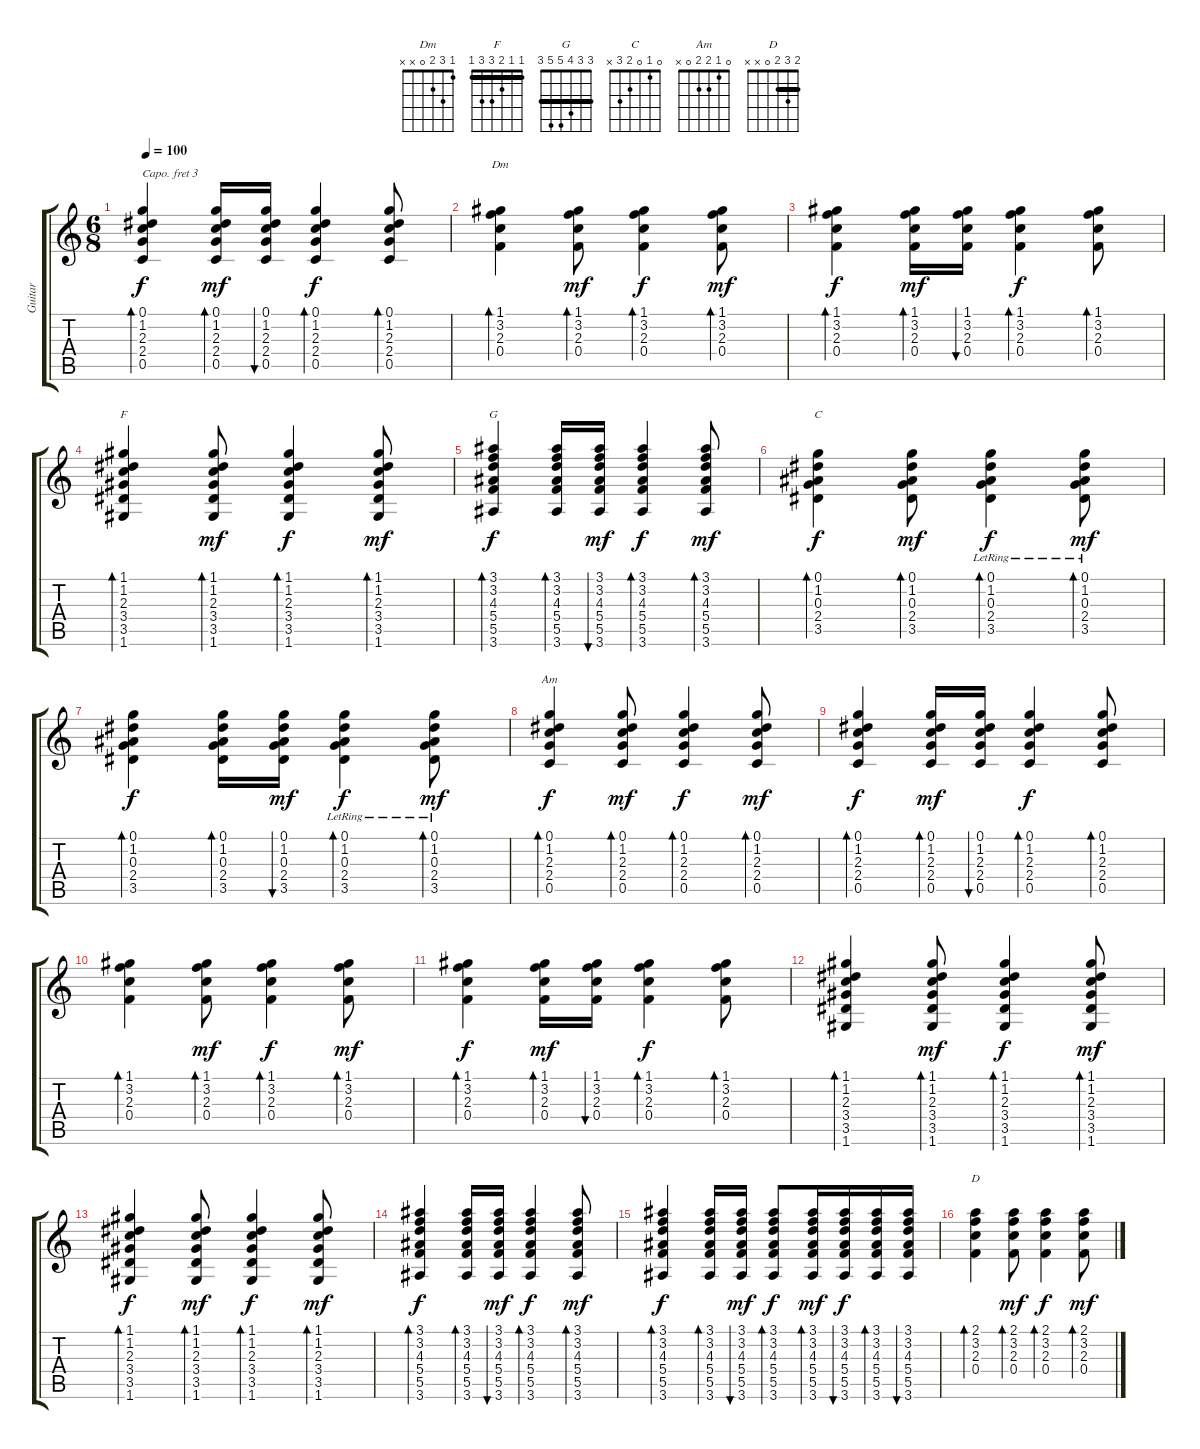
\track ("Guitar" "Guitar") {instrument acousticguitarsteel}
\staff {score tabs}
\capo 3
\tuning (E4 B3 G3 D3 A2 E2) {hide}
\chord ("Dm" 1 3 2 0 x x)
\chord ("F" 1 1 2 3 3 1) {barre 1}
\chord ("G" 3 3 4 5 5 3) {barre 3}
\chord ("C" 0 1 0 2 3 x)
\chord ("Am" 0 1 2 2 0 x)
\chord ("D" 2 3 2 0 x x) {barre 2}
\ts (6 8)
\tempo 100
\clef g2
\ks c
(0.1 1.2 2.3 2.4 0.5).4{bd 60 dy f} (0.1 1.2 2.3 2.4 0.5).16{bd 60 dy mf} (0.1 1.2 2.3 2.4 0.5).16{bu 60} (0.1 1.2 2.3 2.4 0.5).4{bd 60 dy f} (0.1 1.2 2.3 2.4 0.5).8{bd 60} |
(1.1 3.2 2.3 0.4).4{bd 60 ch "Dm"} (1.1 3.2 2.3 0.4).8{bd 60 dy mf} (1.1 3.2 2.3 0.4).4{bd 60 dy f} (1.1 3.2 2.3 0.4).8{bd 60 dy mf} |
(1.1 3.2 2.3 0.4).4{bd 60 dy f} (1.1 3.2 2.3 0.4).16{bd 60 dy mf} (1.1 3.2 2.3 0.4).16{bu 60} (1.1 3.2 2.3 0.4).4{bd 60 dy f} (1.1 3.2 2.3 0.4).8{bd 60} |
(1.1 1.2 2.3 3.4 3.5 1.6).4{bd 60 ch "F"} (1.1 1.2 2.3 3.4 3.5 1.6).8{bd 60 dy mf} (1.1 1.2 2.3 3.4 3.5 1.6).4{bd 60 dy f} (1.1 1.2 2.3 3.4 3.5 1.6).8{bd 60 dy mf} |
(3.1 3.2 4.3 5.4 5.5 3.6).4{bd 60 ch "G" dy f} (3.1 3.2 4.3 5.4 5.5 3.6).16{bd 60} (3.1 3.2 4.3 5.4 5.5 3.6).16{bu 60 dy mf} (3.1 3.2 4.3 5.4 5.5 3.6).4{bd 60 dy f} (3.1 3.2 4.3 5.4 5.5 3.6).8{bd 60 dy mf} |
(0.1 1.2 0.3 2.4 3.5).4{bd 60 ch "C" dy f} (0.1 1.2 0.3 2.4 3.5).8{bd 60 dy mf} (0.1{lr} 1.2 0.3 2.4 3.5).4{bd 60 dy f} (0.1{lr} 1.2 0.3 2.4 3.5).8{bd 60 dy mf} |
(0.1 1.2 0.3 2.4 3.5).4{bd 60 dy f} (0.1 1.2 0.3 2.4 3.5).16{bd 60} (0.1 1.2 0.3 2.4 3.5).16{bu 60 dy mf} (0.1{lr} 1.2 0.3 2.4 3.5).4{bd 60 dy f} (0.1{lr} 1.2 0.3 2.4 3.5).8{bd 60 dy mf} |
(0.1 1.2 2.3 2.4 0.5).4{bd 60 ch "Am" dy f} (0.1 1.2 2.3 2.4 0.5).8{bd 60 dy mf} (0.1 1.2 2.3 2.4 0.5).4{bd 60 dy f} (0.1 1.2 2.3 2.4 0.5).8{bd 60 dy mf} |
(0.1 1.2 2.3 2.4 0.5).4{bd 60 dy f} (0.1 1.2 2.3 2.4 0.5).16{bd 60 dy mf} (0.1 1.2 2.3 2.4 0.5).16{bu 60} (0.1 1.2 2.3 2.4 0.5).4{bd 60 dy f} (0.1 1.2 2.3 2.4 0.5).8{bd 60} |
(1.1 3.2 2.3 0.4).4{bd 60} (1.1 3.2 2.3 0.4).8{bd 60 dy mf} (1.1 3.2 2.3 0.4).4{bd 60 dy f} (1.1 3.2 2.3 0.4).8{bd 60 dy mf} |
(1.1 3.2 2.3 0.4).4{bd 60 dy f} (1.1 3.2 2.3 0.4).16{bd 60 dy mf} (1.1 3.2 2.3 0.4).16{bu 60} (1.1 3.2 2.3 0.4).4{bd 60 dy f} (1.1 3.2 2.3 0.4).8{bd 60} |
(1.1 1.2 2.3 3.4 3.5 1.6).4{bd 60} (1.1 1.2 2.3 3.4 3.5 1.6).8{bd 60 dy mf} (1.1 1.2 2.3 3.4 3.5 1.6).4{bd 60 dy f} (1.1 1.2 2.3 3.4 3.5 1.6).8{bd 60 dy mf} |
(1.1 1.2 2.3 3.4 3.5 1.6).4{bd 60 dy f} (1.1 1.2 2.3 3.4 3.5 1.6).8{bd 60 dy mf} (1.1 1.2 2.3 3.4 3.5 1.6).4{bd 60 dy f} (1.1 1.2 2.3 3.4 3.5 1.6).8{bd 60 dy mf} |
(3.1 3.2 4.3 5.4 5.5 3.6).4{bd 60 dy f} (3.1 3.2 4.3 5.4 5.5 3.6).16{bd 60} (3.1 3.2 4.3 5.4 5.5 3.6).16{bu 60 dy mf} (3.1 3.2 4.3 5.4 5.5 3.6).4{bd 60 dy f} (3.1 3.2 4.3 5.4 5.5 3.6).8{bd 60 dy mf} |
(3.1 3.2 4.3 5.4 5.5 3.6).4{bd 60 dy f} (3.1 3.2 4.3 5.4 5.5 3.6).16{bd 60} (3.1 3.2 4.3 5.4 5.5 3.6).16{bu 60 dy mf} (3.1 3.2 4.3 5.4 5.5 3.6).8{bd 60 dy f} (3.1 3.2 4.3 5.4 5.5 3.6).16{bd 60 dy mf} (3.1 3.2 4.3 5.4 5.5 3.6).16{bu 60 dy f} (3.1 3.2 4.3 5.4 5.5 3.6).16{bd 60} (3.1 3.2 4.3 5.4 5.5 3.6).16{bu 60} |
(2.1 3.2 2.3 0.4).4{bd 60 ch "D"} (2.1 3.2 2.3 0.4).8{bd 60 dy mf} (2.1 3.2 2.3 0.4).4{bd 60 dy f} (2.1 3.2 2.3 0.4).8{bd 60 dy mf}
